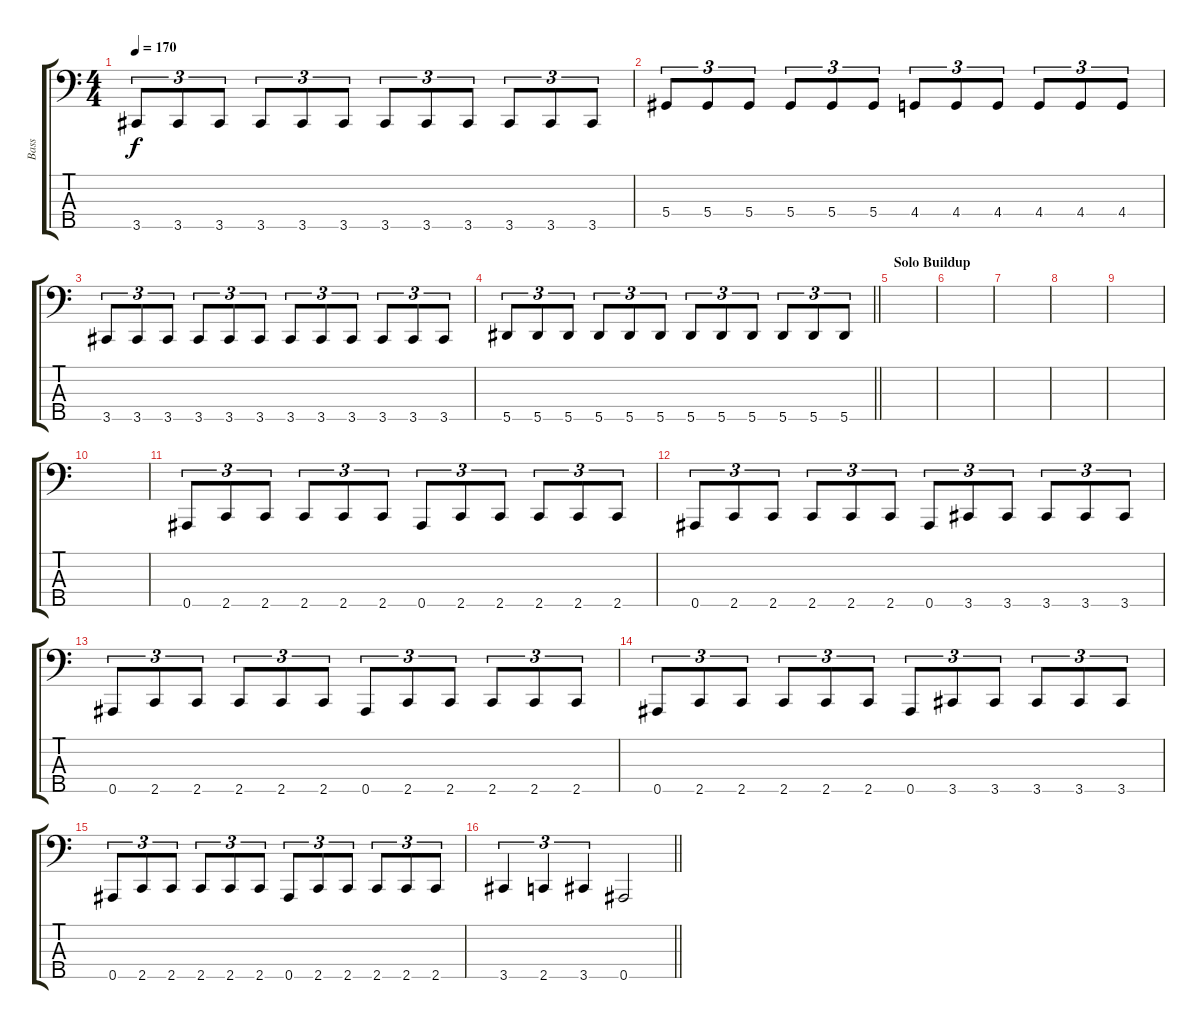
\track ("Bass" "Bass") {instrument electricbassfinger}
\staff {score tabs}
\tuning (Gb2 Db2 Ab1 Eb1 Bb0) {hide}
\ts (4 4)
\tempo 170
\clef f4
\ks c
3.5.8{tu (3 2) dy f} 3.5.8{tu (3 2)} 3.5.8{tu (3 2)} 3.5.8{tu (3 2)} 3.5.8{tu (3 2)} 3.5.8{tu (3 2)} 3.5.8{tu (3 2)} 3.5.8{tu (3 2)} 3.5.8{tu (3 2)} 3.5.8{tu (3 2)} 3.5.8{tu (3 2)} 3.5.8{tu (3 2)} |
5.4.8{tu (3 2)} 5.4.8{tu (3 2)} 5.4.8{tu (3 2)} 5.4.8{tu (3 2)} 5.4.8{tu (3 2)} 5.4.8{tu (3 2)} 4.4.8{tu (3 2)} 4.4.8{tu (3 2)} 4.4.8{tu (3 2)} 4.4.8{tu (3 2)} 4.4.8{tu (3 2)} 4.4.8{tu (3 2)} |
3.5.8{tu (3 2)} 3.5.8{tu (3 2)} 3.5.8{tu (3 2)} 3.5.8{tu (3 2)} 3.5.8{tu (3 2)} 3.5.8{tu (3 2)} 3.5.8{tu (3 2)} 3.5.8{tu (3 2)} 3.5.8{tu (3 2)} 3.5.8{tu (3 2)} 3.5.8{tu (3 2)} 3.5.8{tu (3 2)} |
\barLineRight lightlight
5.5.8{tu (3 2)} 5.5.8{tu (3 2)} 5.5.8{tu (3 2)} 5.5.8{tu (3 2)} 5.5.8{tu (3 2)} 5.5.8{tu (3 2)} 5.5.8{tu (3 2)} 5.5.8{tu (3 2)} 5.5.8{tu (3 2)} 5.5.8{tu (3 2)} 5.5.8{tu (3 2)} 5.5.8{tu (3 2)} |
\section ("" "Solo Buildup")
|
|
|
|
|
|
0.5.8{tu (3 2)} 2.5.8{tu (3 2)} 2.5.8{tu (3 2)} 2.5.8{tu (3 2)} 2.5.8{tu (3 2)} 2.5.8{tu (3 2)} 0.5.8{tu (3 2)} 2.5.8{tu (3 2)} 2.5.8{tu (3 2)} 2.5.8{tu (3 2)} 2.5.8{tu (3 2)} 2.5.8{tu (3 2)} |
0.5.8{tu (3 2)} 2.5.8{tu (3 2)} 2.5.8{tu (3 2)} 2.5.8{tu (3 2)} 2.5.8{tu (3 2)} 2.5.8{tu (3 2)} 0.5.8{tu (3 2)} 3.5.8{tu (3 2)} 3.5.8{tu (3 2)} 3.5.8{tu (3 2)} 3.5.8{tu (3 2)} 3.5.8{tu (3 2)} |
0.5.8{tu (3 2)} 2.5.8{tu (3 2)} 2.5.8{tu (3 2)} 2.5.8{tu (3 2)} 2.5.8{tu (3 2)} 2.5.8{tu (3 2)} 0.5.8{tu (3 2)} 2.5.8{tu (3 2)} 2.5.8{tu (3 2)} 2.5.8{tu (3 2)} 2.5.8{tu (3 2)} 2.5.8{tu (3 2)} |
0.5.8{tu (3 2)} 2.5.8{tu (3 2)} 2.5.8{tu (3 2)} 2.5.8{tu (3 2)} 2.5.8{tu (3 2)} 2.5.8{tu (3 2)} 0.5.8{tu (3 2)} 3.5.8{tu (3 2)} 3.5.8{tu (3 2)} 3.5.8{tu (3 2)} 3.5.8{tu (3 2)} 3.5.8{tu (3 2)} |
0.5.8{tu (3 2)} 2.5.8{tu (3 2)} 2.5.8{tu (3 2)} 2.5.8{tu (3 2)} 2.5.8{tu (3 2)} 2.5.8{tu (3 2)} 0.5.8{tu (3 2)} 2.5.8{tu (3 2)} 2.5.8{tu (3 2)} 2.5.8{tu (3 2)} 2.5.8{tu (3 2)} 2.5.8{tu (3 2)} |
\barLineRight lightlight
3.5.4{tu (3 2)} 2.5.4{tu (3 2)} 3.5.4{tu (3 2)} 0.5.2
